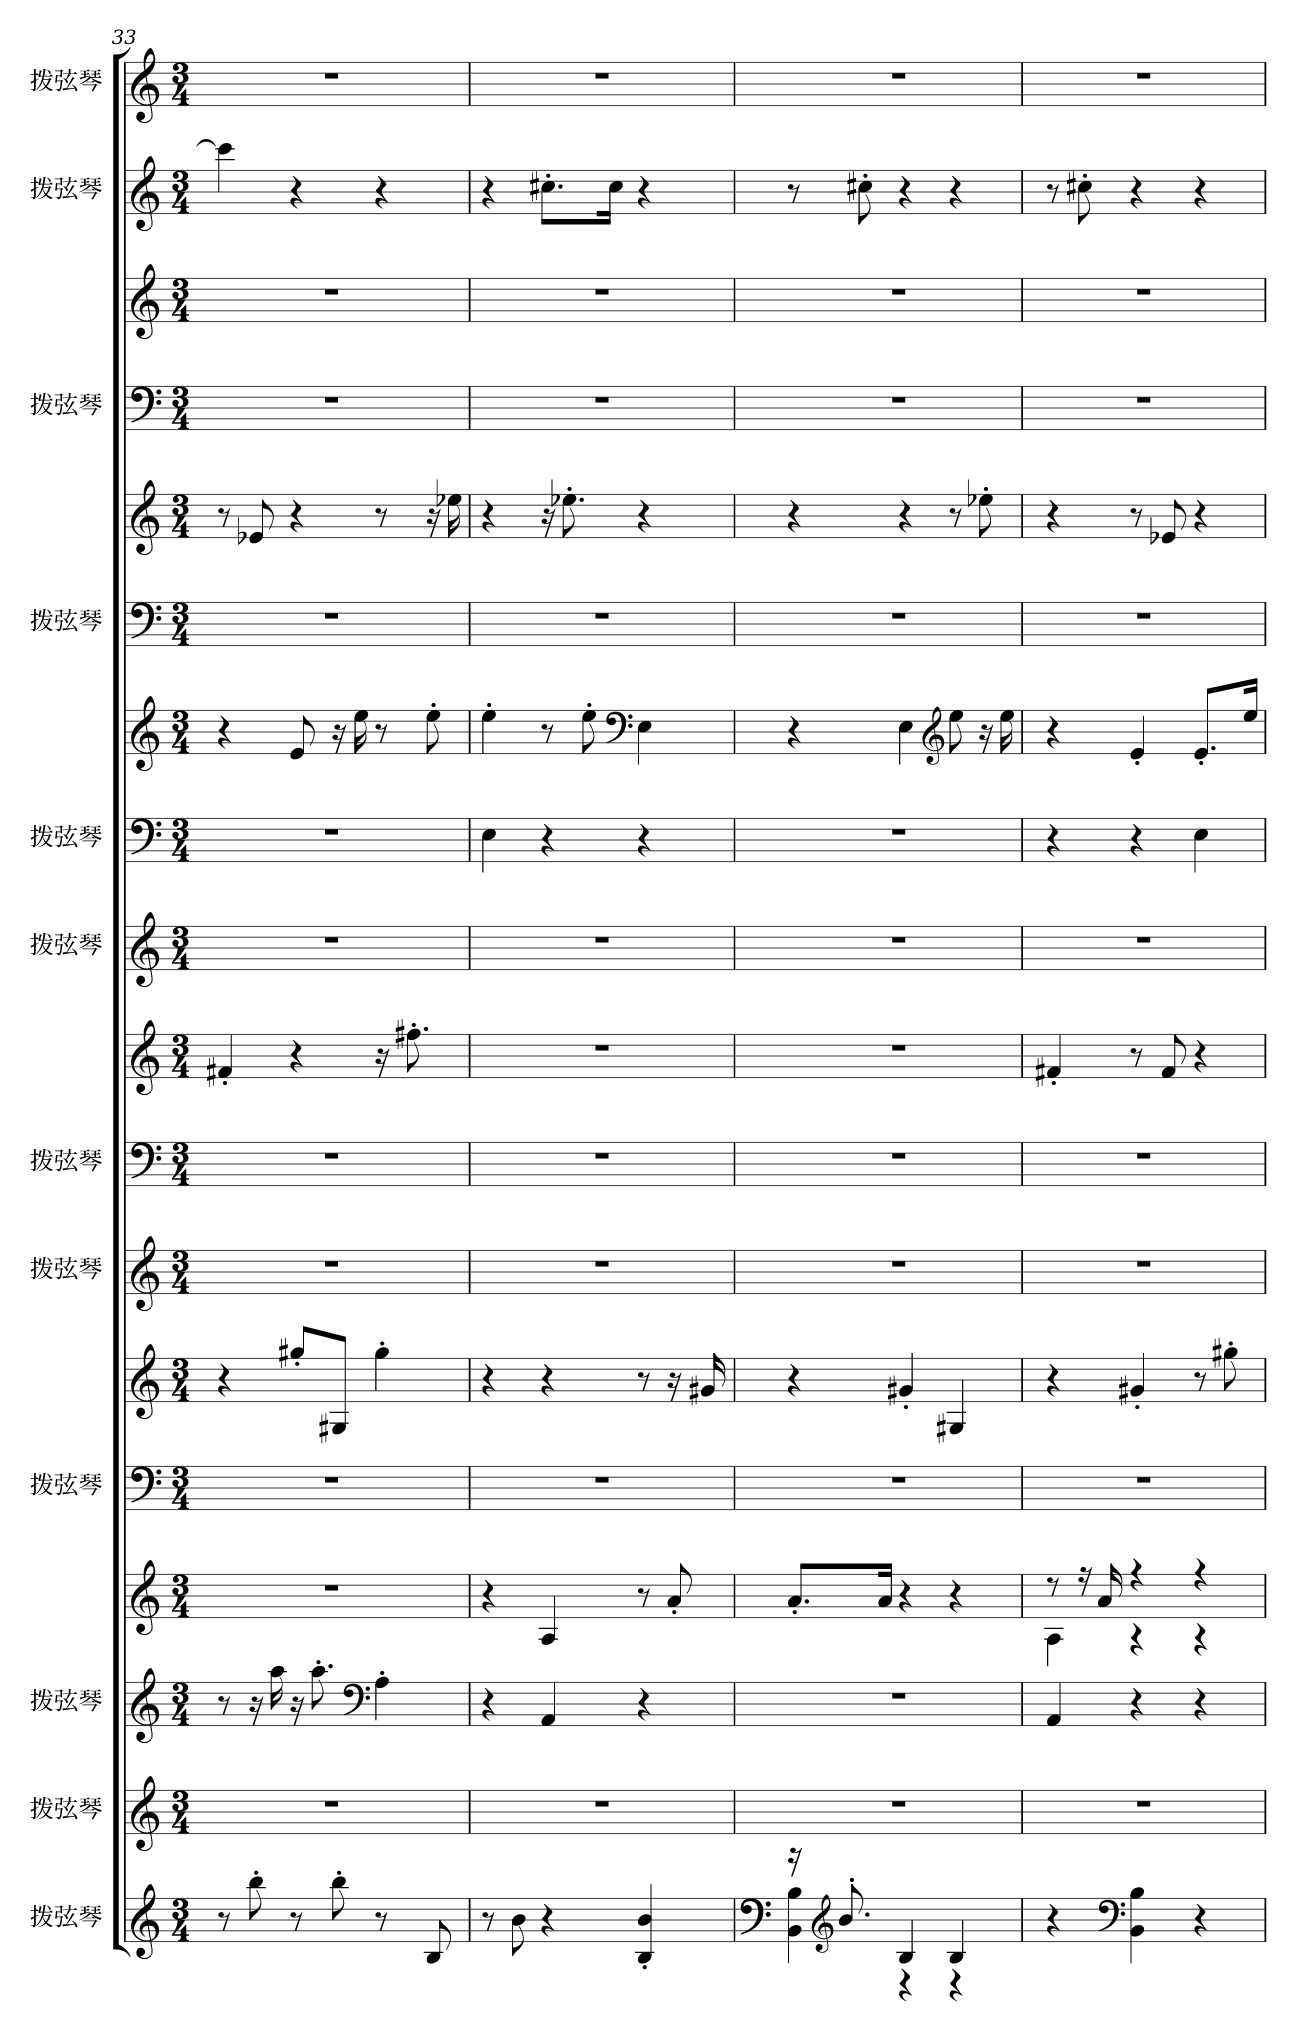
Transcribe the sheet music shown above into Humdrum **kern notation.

**kern	**kern	**kern	**kern	**kern	**kern	**kern	**kern	**kern	**kern	**kern	**kern	**kern	**kern	**kern	**kern	**kern	**kern
*part12	*part11	*part10	*part10	*part9	*part9	*part8	*part7	*part7	*part6	*part5	*part5	*part4	*part4	*part3	*part3	*part2	*part1
*staff18	*staff17	*staff16	*staff15	*staff14	*staff13	*staff12	*staff11	*staff10	*staff9	*staff8	*staff7	*staff6	*staff5	*staff4	*staff3	*staff2	*staff1
*I"拨弦琴	*I"拨弦琴	*I"拨弦琴	*	*I"拨弦琴	*	*I"拨弦琴	*I"拨弦琴	*	*I"拨弦琴	*I"拨弦琴	*	*I"拨弦琴	*	*I"拨弦琴	*	*I"拨弦琴	*I"拨弦琴
!!LO:PB:g=z
*clefG2	*clefG2	*clefG2	*clefG2	*clefF4	*clefG2	*clefG2	*clefF4	*clefG2	*clefG2	*clefF4	*clefG2	*clefF4	*clefG2	*clefF4	*clefG2	*clefG2	*clefG2
*k[]	*k[]	*k[]	*k[]	*k[]	*k[]	*k[]	*k[]	*k[]	*k[]	*k[]	*k[]	*k[]	*k[]	*k[]	*k[]	*k[]	*k[]
*M3/4	*M3/4	*M3/4	*M3/4	*M3/4	*M3/4	*M3/4	*M3/4	*M3/4	*M3/4	*M3/4	*M3/4	*M3/4	*M3/4	*M3/4	*M3/4	*M3/4	*M3/4
=33	=33	=33	=33	=33	=33	=33	=33	=33	=33	=33	=33	=33	=33	=33	=33	=33	=33
8r	2.r	8r	2.r	2.r	4r	2.r	2.r	4f#X'/	2.r	2.r	4r	2.r	8r	2.r	2.r	4ccc#\]	2.r
8bb'\	.	16r	.	.	.	.	.	.	.	.	.	.	8e-X/	.	.	.	.
.	.	16aa\	.	.	.	.	.	.	.	.	.	.	.	.	.	.	.
8r	.	16r	.	.	8gg#X'/L	.	.	4r	.	.	8e/	.	4r	.	.	4r	.
.	.	8.aa'\	.	.	.	.	.	.	.	.	.	.	.	.	.	.	.
8bb'\	.	.	.	.	8G#X/J	.	.	.	.	.	16r	.	.	.	.	.	.
.	.	.	.	.	.	.	.	.	.	.	16ee\	.	.	.	.	.	.
*	*	*clefF4	*	*	*	*	*	*	*	*	*	*	*	*	*	*	*
8r	.	4A'\	.	.	4gg#'\	.	.	16r	.	.	8r	.	8r	.	.	4r	.
.	.	.	.	.	.	.	.	8.ff#X'\	.	.	.	.	.	.	.	.	.
8B/	.	.	.	.	.	.	.	.	.	.	8ee'\	.	16r	.	.	.	.
.	.	.	.	.	.	.	.	.	.	.	.	.	16ee-X\	.	.	.	.
=34	=34	=34	=34	=34	=34	=34	=34	=34	=34	=34	=34	=34	=34	=34	=34	=34	=34
8r	2.r	4r	4r	2.r	4r	2.r	2.r	2.r	2.r	4E\	4ee'\	2.r	4r	2.r	2.r	4r	2.r
8b\	.	.	.	.	.	.	.	.	.	.	.	.	.	.	.	.	.
4r	.	4AA/	4A/	.	4r	.	.	.	.	4r	8r	.	16r	.	.	8.cc#X'\L	.
.	.	.	.	.	.	.	.	.	.	.	.	.	8.ee-X'\	.	.	.	.
.	.	.	.	.	.	.	.	.	.	.	8ee'\	.	.	.	.	.	.
.	.	.	.	.	.	.	.	.	.	.	.	.	.	.	.	16cc#\Jk	.
*	*	*	*	*	*	*	*	*	*	*	*clefF4	*	*	*	*	*	*
4B/' 4b/'	.	4r	8r	.	8r	.	.	.	.	4r	4E\	.	4r	.	.	4r	.
.	.	.	8a'/	.	16r	.	.	.	.	.	.	.	.	.	.	.	.
.	.	.	.	.	16g#X/	.	.	.	.	.	.	.	.	.	.	.	.
=35	=35	=35	=35	=35	=35	=35	=35	=35	=35	=35	=35	=35	=35	=35	=35	=35	=35
*clefF4	*	*	*	*	*	*	*	*	*	*	*	*	*	*	*	*	*
*^	*	*	*	*	*	*	*	*	*	*	*	*	*	*	*	*	*
16r	4BB\ 4B\	2.r	2.r	8.a'/L	2.r	4r	2.r	2.r	2.r	2.r	2.r	4r	2.r	4r	2.r	2.r	8r	2.r
*clefG2	*	*	*	*	*	*	*	*	*	*	*	*	*	*	*	*	*	*
8.b'/	.	.	.	.	.	.	.	.	.	.	.	.	.	.	.	.	.	.
.	.	.	.	.	.	.	.	.	.	.	.	.	.	.	.	.	8cc#X'\	.
.	.	.	.	16a/Jk	.	.	.	.	.	.	.	.	.	.	.	.	.	.
4B/	4r	.	.	4r	.	4g#X'/	.	.	.	.	.	4E\	.	4r	.	.	4r	.
*	*	*	*	*	*	*	*	*	*	*	*	*clefG2	*	*	*	*	*	*
4B/	4r	.	.	4r	.	4G#X/	.	.	.	.	.	8ee\	.	8r	.	.	4r	.
.	.	.	.	.	.	.	.	.	.	.	.	16r	.	8ee-X'\	.	.	.	.
.	.	.	.	.	.	.	.	.	.	.	.	16ee\	.	.	.	.	.	.
*v	*v	*	*	*	*	*	*	*	*	*	*	*	*	*	*	*	*	*
!!LO:PB:g=z
=36	=36	=36	=36	=36	=36	=36	=36	=36	=36	=36	=36	=36	=36	=36	=36	=36	=36
*	*	*	*^	*	*	*	*	*	*	*	*	*	*	*	*	*	*
4r	2.r	4AA/	8r	4A\	2.r	4r	2.r	2.r	4f#X'/	2.r	4r	4r	2.r	4r	2.r	2.r	8r	2.r
.	.	.	16r	.	.	.	.	.	.	.	.	.	.	.	.	.	8cc#X'\	.
.	.	.	16a/	.	.	.	.	.	.	.	.	.	.	.	.	.	.	.
*clefF4	*	*	*	*	*	*	*	*	*	*	*	*	*	*	*	*	*	*
4BB\ 4B\	.	4r	4r	4r	.	4g#X'/	.	.	8r	.	4r	4e'/	.	8r	.	.	4r	.
.	.	.	.	.	.	.	.	.	8f#/	.	.	.	.	8e-X/	.	.	.	.
4r	.	4r	4r	4r	.	8r	.	.	4r	.	4E\	8.e'/L	.	4r	.	.	4r	.
.	.	.	.	.	.	8gg#X'\	.	.	.	.	.	.	.	.	.	.	.	.
.	.	.	.	.	.	.	.	.	.	.	.	16ee/Jk	.	.	.	.	.	.
*	*	*	*v	*v	*	*	*	*	*	*	*	*	*	*	*	*	*	*
=	=	=	=	=	=	=	=	=	=	=	=	=	=	=	=	=	=
*-	*-	*-	*-	*-	*-	*-	*-	*-	*-	*-	*-	*-	*-	*-	*-	*-	*-
